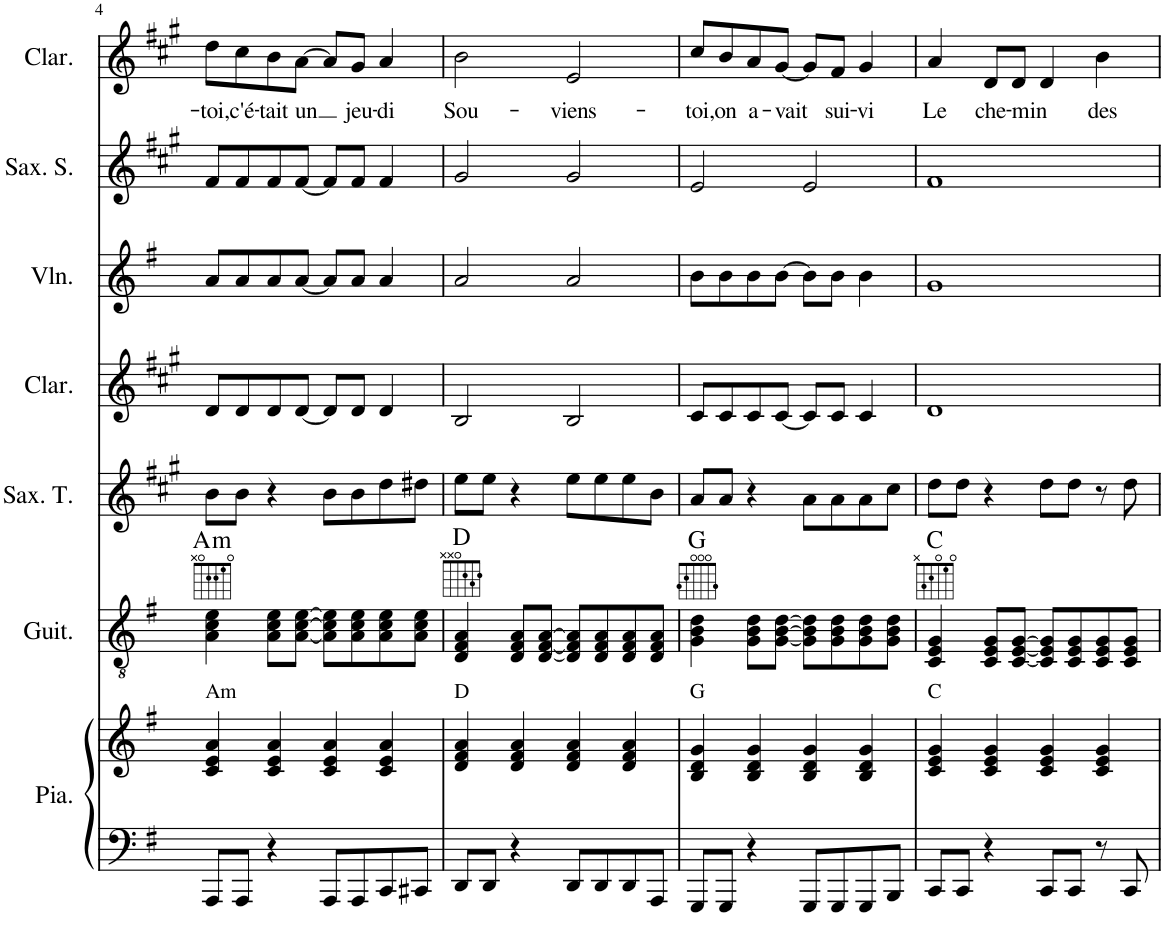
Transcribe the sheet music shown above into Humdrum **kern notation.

**kern	**kern	**kern	**harte	**kern	**kern	**kern	**kern	**kern	**text
*part7	*part7	*part6	*part6	*part5	*part4	*part3	*part2	*part1	*part1
*staff8	*staff7	*staff6	*	*staff5	*staff4	*staff3	*staff2	*staff1	*staff1
*I"Piano	*	*I"Guitare	*	*I"Saxophone Ténor	*I"Clarinette	*I"Violon	*I"Saxophone Soprano	*I"Clarinette	*
*I'Pia.	*	*I'Guit.	*	*I'Sax. T.	*I'Clar.	*I'Vln.	*I'Sax. S.	*I'Clar.	*
!!LO:PB:g=z
*clefF4	*clefG2	*clefGv2	*	*clefG2	*clefG2	*clefG2	*clefG2	*clefG2	*
*	*	*	*	*Trd8c14	*Trd1c2	*	*Trd1c2	*Trd1c2	*
*k[f#]	*k[f#]	*k[f#]	*	*k[f#c#g#]	*k[f#c#g#]	*k[f#]	*k[f#c#g#]	*k[f#c#g#]	*
*M4/4	*M4/4	*M4/4	*	*M4/4	*M4/4	*M4/4	*M4/4	*M4/4	*
=4	=4	=4	=4	=4	=4	=4	=4	=4	=4
!	!LO:TX:a:t=Am	!	!	!	!	!	!	!	!
!	!	!	!LO:H:kt=m	!	!	!	!	!	!LO:LY:b
8AAA/L	4c/ 4e/ 4a/	4A\ 4c\ 4e\	A:min	8b\L	8d/L	8a/L	8f#/L	8dd\L	-toi,
!	!	!	!	!	!	!	!	!	!LO:LY:b
8AAA/J	.	.	.	8b\J	8d/	8a/	8f#/	8cc#\	c'é-
!	!	!	!	!	!	!	!	!	!LO:LY:b
4r	4c/ 4e/ 4a/	8A\ 8c\ 8e\L	.	4r	8d/	8a/	8f#/	8b\	-tait
!	!	!	!	!	!	!	!	!	!LO:LY:b
.	.	[8A\ [8c\ [8e\J	.	.	[8d/J	[8a/J	[8f#/J	[8a\J	un
8AAA/L	4c/ 4e/ 4a/	8A\] 8c\] 8e\]L	.	8b\L	8d/L]	8a/L]	8f#/L]	8a/L]	.
!	!	!	!	!	!	!	!	!	!LO:LY:b
8AAA/	.	8A\ 8c\ 8e\	.	8b\	8d/J	8a/J	8f#/J	8g#/J	jeu-
!	!	!	!	!	!	!	!	!	!LO:LY:b
8CC/	4c/ 4e/ 4a/	8A\ 8c\ 8e\	.	8dd\	4d/	4a/	4f#/	4a/	-di
8CC#X/J	.	8A\ 8c\ 8e\J	.	8dd#X\J	.	.	.	.	.
=5	=5	=5	=5	=5	=5	=5	=5	=5	=5
!	!LO:TX:a:t=D	!	!	!	!	!	!	!	!
!	!	!	!	!	!	!	!	!	!LO:LY:b
8DD/L	4d/ 4f#/ 4a/	4D/ 4F#/ 4A/	D:maj	8ee\L	2B/	2a/	2g#/	2b\	Sou-
8DD/J	.	.	.	8ee\J	.	.	.	.	.
4r	4d/ 4f#/ 4a/	8D/ 8F#/ 8A/L	.	4r	.	.	.	.	.
.	.	[8D/ [8F#/ [8A/J	.	.	.	.	.	.	.
!	!	!	!	!	!	!	!	!	!LO:LY:b
8DD/L	4d/ 4f#/ 4a/	8D/] 8F#/] 8A/]L	.	8ee\L	2B/	2a/	2g#/	2e/	-viens-
8DD/	.	8D/ 8F#/ 8A/	.	8ee\	.	.	.	.	.
8DD/	4d/ 4f#/ 4a/	8D/ 8F#/ 8A/	.	8ee\	.	.	.	.	.
8AAA/J	.	8D/ 8F#/ 8A/J	.	8b\J	.	.	.	.	.
=6	=6	=6	=6	=6	=6	=6	=6	=6	=6
!	!LO:TX:a:t=G	!	!	!	!	!	!	!	!
!	!	!	!	!	!	!	!	!	!LO:LY:b
8GGG/L	4B/ 4d/ 4g/	4G\ 4B\ 4d\	G:maj	8a/L	8c#/L	8b\L	2e/	8cc#/L	-toi,
!	!	!	!	!	!	!	!	!	!LO:LY:b
8GGG/J	.	.	.	8a/J	8c#/	8b\	.	8b/	on
!	!	!	!	!	!	!	!	!	!LO:LY:b
4r	4B/ 4d/ 4g/	8G\ 8B\ 8d\L	.	4r	8c#/	8b\	.	8a/	a-
!	!	!	!	!	!	!	!	!	!LO:LY:b
.	.	[8G\ [8B\ [8d\J	.	.	[8c#/J	[8b\J	.	[8g#/J	-vait
8GGG/L	4B/ 4d/ 4g/	8G\] 8B\] 8d\]L	.	8a\L	8c#/L]	8b\L]	2e/	8g#/L]	.
!	!	!	!	!	!	!	!	!	!LO:LY:b
8GGG/	.	8G\ 8B\ 8d\	.	8a\	8c#/J	8b\J	.	8f#/J	sui-
!	!	!	!	!	!	!	!	!	!LO:LY:b
8GGG/	4B/ 4d/ 4g/	8G\ 8B\ 8d\	.	8a\	4c#/	4b\	.	4g#/	-vi
8BBB/J	.	8G\ 8B\ 8d\J	.	8cc#\J	.	.	.	.	.
=7	=7	=7	=7	=7	=7	=7	=7	=7	=7
!	!LO:TX:a:t=C	!	!	!	!	!	!	!	!
!	!	!	!	!	!	!	!	!	!LO:LY:b
8CC/L	4c/ 4e/ 4g/	4C/ 4E/ 4G/	C:maj	8dd\L	1d	1g	1f#	4a/	Le
8CC/J	.	.	.	8dd\J	.	.	.	.	.
!	!	!	!	!	!	!	!	!	!LO:LY:b
4r	4c/ 4e/ 4g/	8C/ 8E/ 8G/L	.	4r	.	.	.	8d/L	che-
!	!	!	!	!	!	!	!	!	!LO:LY:b
.	.	[8C/ [8E/ [8G/J	.	.	.	.	.	8d/J	-min
8CC/L	4c/ 4e/ 4g/	8C/] 8E/] 8G/]L	.	8dd\L	.	.	.	4d/	.
8CC/J	.	8C/ 8E/ 8G/	.	8dd\J	.	.	.	.	.
!	!	!	!	!	!	!	!	!	!LO:LY:b
8r	4c/ 4e/ 4g/	8C/ 8E/ 8G/	.	8r	.	.	.	4b\	des
8CC/	.	8C/ 8E/ 8G/J	.	8dd\	.	.	.	.	.
=	=	=	=	=	=	=	=	=	=
*-	*-	*-	*-	*-	*-	*-	*-	*-	*-
